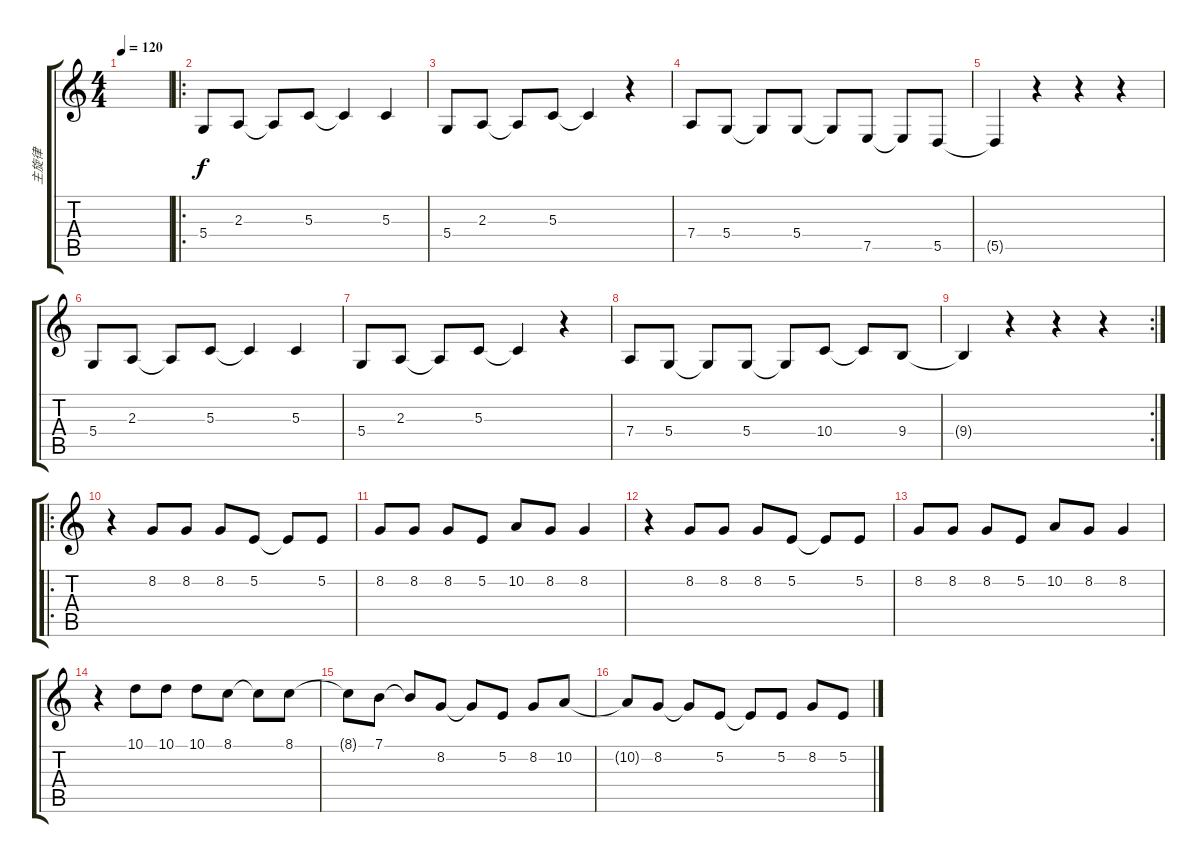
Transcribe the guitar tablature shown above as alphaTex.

\track ("主旋律" "主旋律") {instrument vibraphone}
\staff {score tabs}
\tuning (E4 B3 G3 D3 A2 E2) {hide}
\ts (4 4)
\tempo 120
\clef g2
\ks c
|
\ro
5.4.8 2.3.8 2.3{t}.8 5.3.8 5.3{t}.4 5.3.4 |
5.4.8 2.3.8 2.3{t}.8 5.3.8 5.3{t}.4 r.4 |
7.4.8 5.4.8 5.4{t}.8 5.4.8 5.4{t}.8 7.5.8 7.5{t}.8 5.5.8 |
5.5{t}.4 r.4 r.4 r.4 |
5.4.8 2.3.8 2.3{t}.8 5.3.8 5.3{t}.4 5.3.4 |
5.4.8 2.3.8 2.3{t}.8 5.3.8 5.3{t}.4 r.4 |
7.4.8 5.4.8 5.4{t}.8 5.4.8 5.4{t}.8 10.4.8 10.4{t}.8 9.4.8 |
\rc 2
9.4{t}.4 r.4 r.4 r.4 |
\ro
r.4 8.2.8 8.2.8 8.2.8 5.2.8 5.2{t}.8 5.2.8 |
8.2.8 8.2.8 8.2.8 5.2.8 10.2.8 8.2.8 8.2.4 |
r.4 8.2.8 8.2.8 8.2.8 5.2.8 5.2{t}.8 5.2.8 |
8.2.8 8.2.8 8.2.8 5.2.8 10.2.8 8.2.8 8.2.4 |
r.4 10.1.8 10.1.8 10.1.8 8.1.8 8.1{t}.8 8.1.8 |
8.1{t}.8 7.1.8 7.1{t}.8 8.2.8 8.2{t}.8 5.2.8 8.2.8 10.2.8 |
10.2{t}.8 8.2.8 8.2{t}.8 5.2.8 5.2{t}.8 5.2.8 8.2.8 5.2.8
